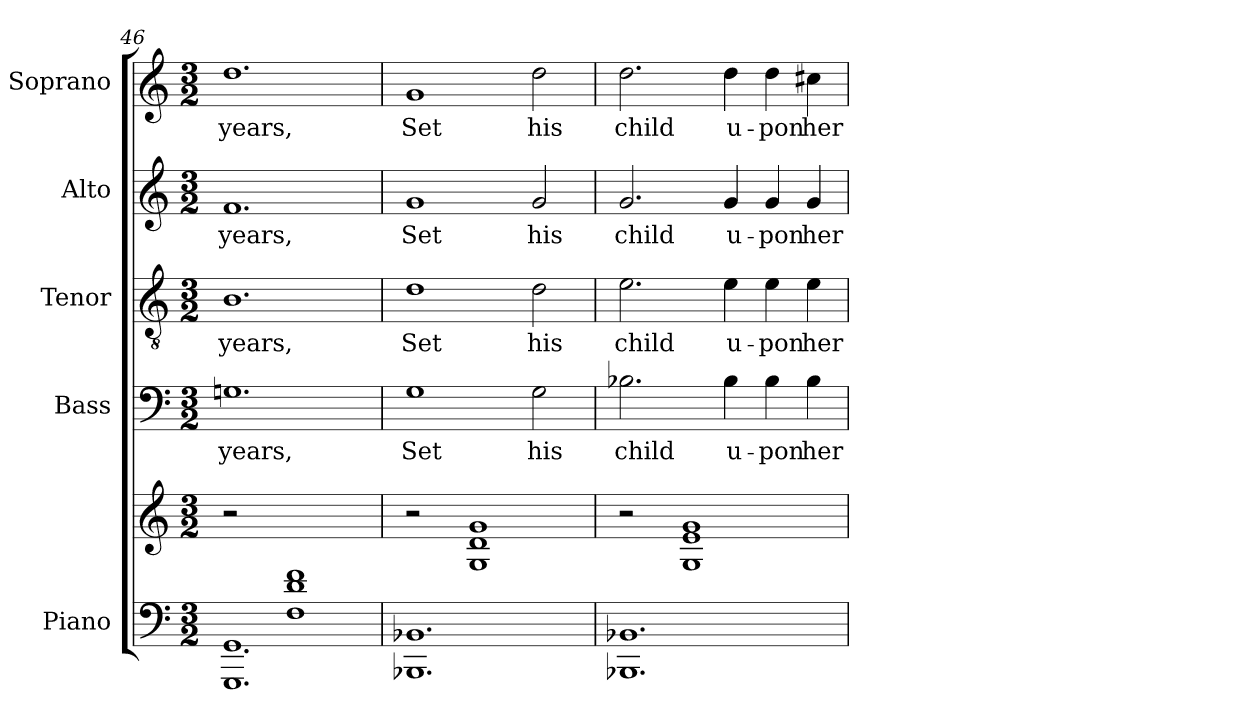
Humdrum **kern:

**kern	**kern	**kern	**text	**kern	**text	**kern	**text	**kern	**text
*part5	*part5	*part4	*part4	*part3	*part3	*part2	*part2	*part1	*part1
*staff6	*staff5	*staff4	*staff4	*staff3	*staff3	*staff2	*staff2	*staff1	*staff1
*I"Piano	*	*I"Bass	*	*I"Tenor	*	*I"Alto	*	*I"Soprano	*
*	*	*I'B	*	*I'T	*	*I'A	*	*I'S	*
!!LO:LB:g=z
*clefF4	*clefG2	*clefF4	*	*clefGv2	*	*clefG2	*	*clefG2	*
*k[]	*k[]	*k[]	*	*k[]	*	*k[]	*	*k[]	*
*C:	*C:	*C:	*	*C:	*	*C:	*	*C:	*
*M3/2	*M3/2	*M3/2	*	*M3/2	*	*M3/2	*	*M3/2	*
=46	=46	=46	=46	=46	=46	=46	=46	=46	=46
*^	*	*	*	*	*	*	*	*	*
!	!	!	!	!LO:LY:b	!	!LO:LY:b	!	!LO:LY:b	!	!LO:LY:b
2ryy	1.GGG 1.GG	2r	1.Gn	years,	1.B	years,	1.f	years,	1.dd	years,
1F 1d 1f	.	1ryy	.	.	.	.	.	.	.	.
*v	*v	*	*	*	*	*	*	*	*	*
=47	=47	=47	=47	=47	=47	=47	=47	=47	=47
!	!	!	!LO:LY:b	!	!LO:LY:b	!	!LO:LY:b	!	!LO:LY:b
1.BBB-X 1.BB-X	2r	1G	Set	1d	Set	1g	Set	1g	Set
.	1G 1d 1g	.	.	.	.	.	.	.	.
!	!	!	!LO:LY:b	!	!LO:LY:b	!	!LO:LY:b	!	!LO:LY:b
.	.	2G	his	2d	his	2g	his	2dd	his
=48	=48	=48	=48	=48	=48	=48	=48	=48	=48
!	!	!	!LO:LY:b	!	!LO:LY:b	!	!LO:LY:b	!	!LO:LY:b
1.BBB-X 1.BB-X	2r	2.B-X	child	2.e	child	2.g	child	2.dd	child
.	1G 1e 1g	.	.	.	.	.	.	.	.
!	!	!	!LO:LY:b	!	!LO:LY:b	!	!LO:LY:b	!	!LO:LY:b
.	.	4B-	u-	4e	u-	4g	u-	4dd	u-
!	!	!	!LO:LY:b	!	!LO:LY:b	!	!LO:LY:b	!	!LO:LY:b
.	.	4B-	-pon	4e	-pon	4g	-pon	4dd	-pon
!	!	!	!LO:LY:b	!	!LO:LY:b	!	!LO:LY:b	!	!LO:LY:b
.	.	4B-	her	4e	her	4g	her	4cc#X	her
=	=	=	=	=	=	=	=	=	=
*-	*-	*-	*-	*-	*-	*-	*-	*-	*-
